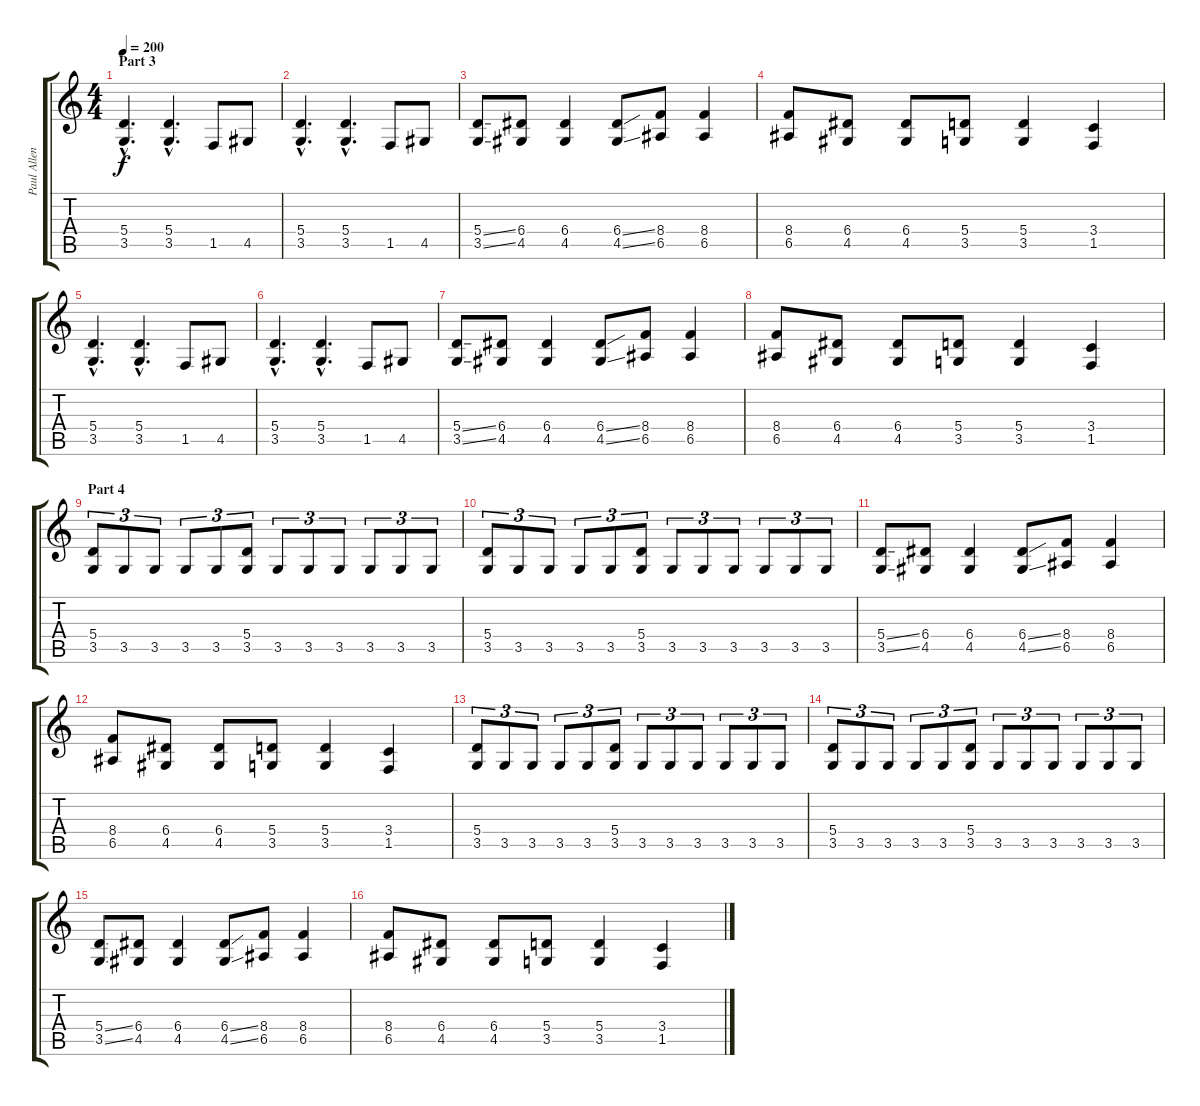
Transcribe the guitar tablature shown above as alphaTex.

\track ("Paul Allender" "Paul Allen") {instrument distortionguitar}
\staff {score tabs}
\tuning (B3 Gb3 D3 A2 E2 B1) {hide}
\ts (4 4)
\section ("" "Part 3")
\tempo 200
\clef g2
\ks c
(5.4{hac} 3.5{hac}).4{d dy f volume 12 balance 2} (5.4{hac} 3.5{hac}).4{d} 1.5.8 4.5.8 |
(5.4{hac} 3.5{hac}).4{d} (5.4{hac} 3.5{hac}).4{d} 1.5.8 4.5.8 |
(5.4{ss} 3.5{ss}).8 (6.4 4.5).8 (6.4 4.5).4 (6.4{ss} 4.5{ss}).8 (8.4 6.5).8 (8.4 6.5).4 |
(8.4 6.5).8 (6.4 4.5).8 (6.4 4.5).8 (5.4 3.5).8 (5.4 3.5).4 (3.4 1.5).4 |
(5.4{hac} 3.5{hac}).4{d} (5.4{hac} 3.5{hac}).4{d} 1.5.8 4.5.8 |
(5.4{hac} 3.5{hac}).4{d} (5.4{hac} 3.5{hac}).4{d} 1.5.8 4.5.8 |
(5.4{ss} 3.5{ss}).8 (6.4 4.5).8 (6.4 4.5).4 (6.4{ss} 4.5{ss}).8 (8.4 6.5).8 (8.4 6.5).4 |
(8.4 6.5).8 (6.4 4.5).8 (6.4 4.5).8 (5.4 3.5).8 (5.4 3.5).4 (3.4 1.5).4 |
\section ("" "Part 4")
(5.4 3.5).8{tu (3 2)} 3.5.8{tu (3 2)} 3.5.8{tu (3 2)} 3.5.8{tu (3 2)} 3.5.8{tu (3 2)} (5.4 3.5).8{tu (3 2)} 3.5.8{tu (3 2)} 3.5.8{tu (3 2)} 3.5.8{tu (3 2)} 3.5.8{tu (3 2)} 3.5.8{tu (3 2)} 3.5.8{tu (3 2)} |
(5.4 3.5).8{tu (3 2)} 3.5.8{tu (3 2)} 3.5.8{tu (3 2)} 3.5.8{tu (3 2)} 3.5.8{tu (3 2)} (5.4 3.5).8{tu (3 2)} 3.5.8{tu (3 2)} 3.5.8{tu (3 2)} 3.5.8{tu (3 2)} 3.5.8{tu (3 2)} 3.5.8{tu (3 2)} 3.5.8{tu (3 2)} |
(5.4{ss} 3.5{ss}).8 (6.4 4.5).8 (6.4 4.5).4 (6.4{ss} 4.5{ss}).8 (8.4 6.5).8 (8.4 6.5).4 |
(8.4 6.5).8 (6.4 4.5).8 (6.4 4.5).8 (5.4 3.5).8 (5.4 3.5).4 (3.4 1.5).4 |
(5.4 3.5).8{tu (3 2)} 3.5.8{tu (3 2)} 3.5.8{tu (3 2)} 3.5.8{tu (3 2)} 3.5.8{tu (3 2)} (5.4 3.5).8{tu (3 2)} 3.5.8{tu (3 2)} 3.5.8{tu (3 2)} 3.5.8{tu (3 2)} 3.5.8{tu (3 2)} 3.5.8{tu (3 2)} 3.5.8{tu (3 2)} |
(5.4 3.5).8{tu (3 2)} 3.5.8{tu (3 2)} 3.5.8{tu (3 2)} 3.5.8{tu (3 2)} 3.5.8{tu (3 2)} (5.4 3.5).8{tu (3 2)} 3.5.8{tu (3 2)} 3.5.8{tu (3 2)} 3.5.8{tu (3 2)} 3.5.8{tu (3 2)} 3.5.8{tu (3 2)} 3.5.8{tu (3 2)} |
(5.4{ss} 3.5{ss}).8 (6.4 4.5).8 (6.4 4.5).4 (6.4{ss} 4.5{ss}).8 (8.4 6.5).8 (8.4 6.5).4 |
(8.4 6.5).8 (6.4 4.5).8 (6.4 4.5).8 (5.4 3.5).8 (5.4 3.5).4 (3.4 1.5).4
